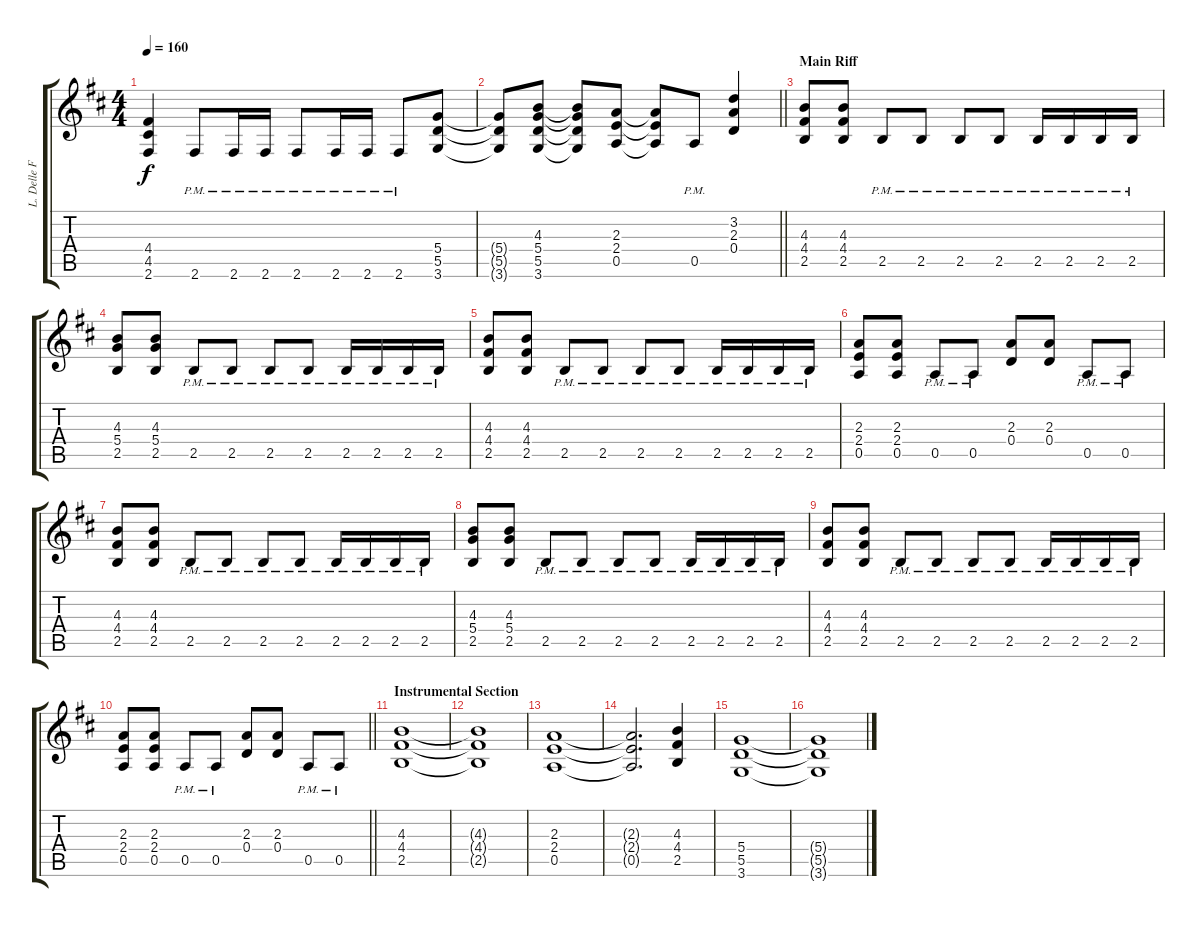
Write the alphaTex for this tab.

\track ("L. Delle Fave (Dist. Guitar R)" "L. Delle F") {instrument overdrivenguitar}
\staff {score tabs}
\tuning (E4 B3 G3 D3 A2 E2) {hide}
\ts (4 4)
\tempo 160
\clef g2
\ks bminor
(4.4 4.5 2.6).4{dy f} 2.6{pm}.8 2.6{pm}.16 2.6{pm}.16 2.6{pm}.8 2.6{pm}.16 2.6{pm}.16 2.6{pm}.8 (5.4 5.5 3.6).8 |
\barLineRight lightlight
(5.4{t} 5.5{t} 3.6{t}).8 (4.3 5.4 5.5 3.6).8 (4.3{t} 5.4{t} 5.5{t} 3.6{t}).8 (2.3 2.4 0.5).8 (2.3{t} 2.4{t} 0.5{t}).8 0.5{pm}.8 (3.2 2.3 0.4).4 |
\section ("" "Main Riff")
(4.3 4.4 2.5).8 (4.3 4.4 2.5).8 2.5{pm}.8 2.5{pm}.8 2.5{pm}.8 2.5{pm}.8 2.5{pm}.16 2.5{pm}.16 2.5{pm}.16 2.5{pm}.16 |
(4.3 5.4 2.5).8 (4.3 5.4 2.5).8 2.5{pm}.8 2.5{pm}.8 2.5{pm}.8 2.5{pm}.8 2.5{pm}.16 2.5{pm}.16 2.5{pm}.16 2.5{pm}.16 |
(4.3 4.4 2.5).8 (4.3 4.4 2.5).8 2.5{pm}.8 2.5{pm}.8 2.5{pm}.8 2.5{pm}.8 2.5{pm}.16 2.5{pm}.16 2.5{pm}.16 2.5{pm}.16 |
(2.3 2.4 0.5).8 (2.3 2.4 0.5).8 0.5{pm}.8 0.5{pm}.8 (2.3 0.4).8 (2.3 0.4).8 0.5{pm}.8 0.5{pm}.8 |
(4.3 4.4 2.5).8 (4.3 4.4 2.5).8 2.5{pm}.8 2.5{pm}.8 2.5{pm}.8 2.5{pm}.8 2.5{pm}.16 2.5{pm}.16 2.5{pm}.16 2.5{pm}.16 |
(4.3 5.4 2.5).8 (4.3 5.4 2.5).8 2.5{pm}.8 2.5{pm}.8 2.5{pm}.8 2.5{pm}.8 2.5{pm}.16 2.5{pm}.16 2.5{pm}.16 2.5{pm}.16 |
(4.3 4.4 2.5).8 (4.3 4.4 2.5).8 2.5{pm}.8 2.5{pm}.8 2.5{pm}.8 2.5{pm}.8 2.5{pm}.16 2.5{pm}.16 2.5{pm}.16 2.5{pm}.16 |
\barLineRight lightlight
(2.3 2.4 0.5).8 (2.3 2.4 0.5).8 0.5{pm}.8 0.5{pm}.8 (2.3 0.4).8 (2.3 0.4).8 0.5{pm}.8 0.5{pm}.8 |
\section ("" "Instrumental Section")
(4.3 4.4 2.5).1 |
(4.3{t} 4.4{t} 2.5{t}).1 |
(2.3 2.4 0.5).1 |
(2.3{t} 2.4{t} 0.5{t}).2{d} (4.3 4.4 2.5).4 |
(5.4 5.5 3.6).1 |
(5.4{t} 5.5{t} 3.6{t}).1
